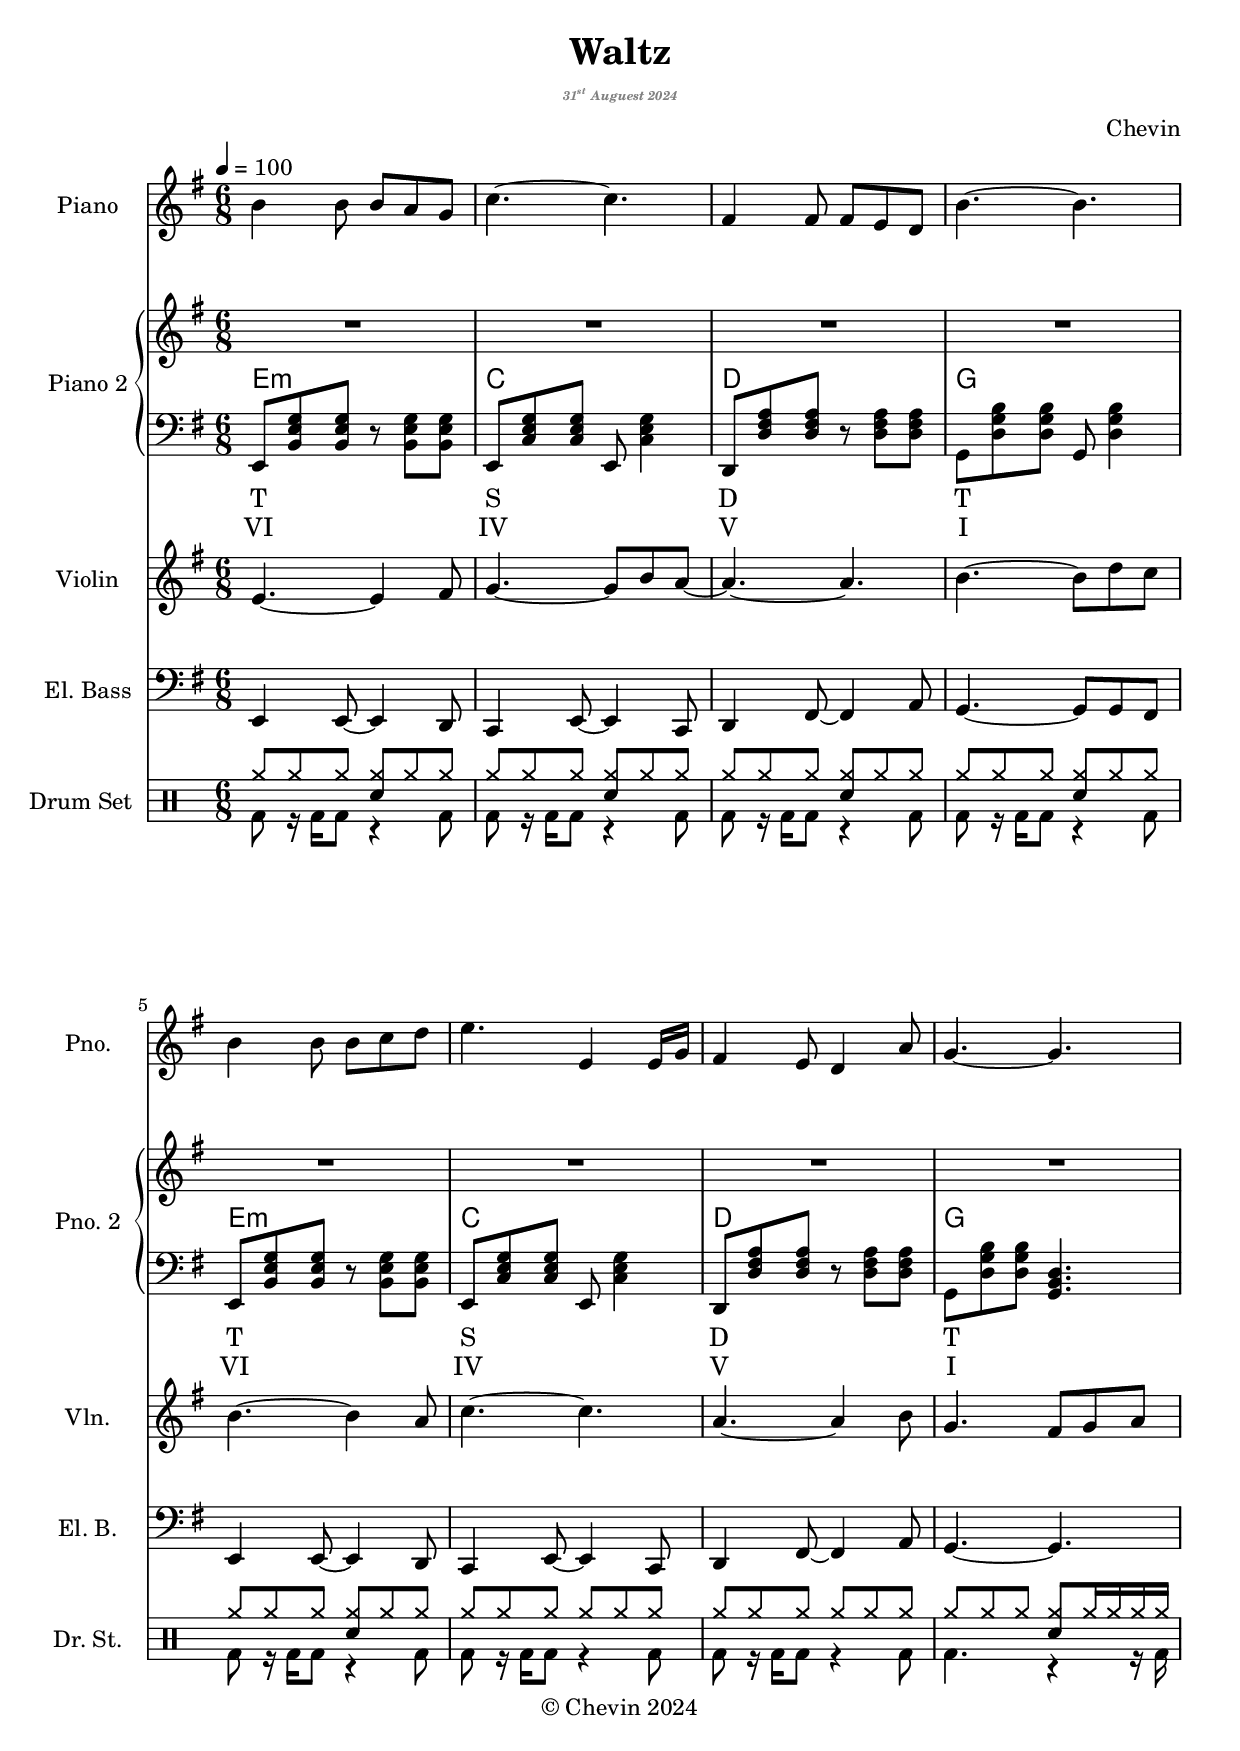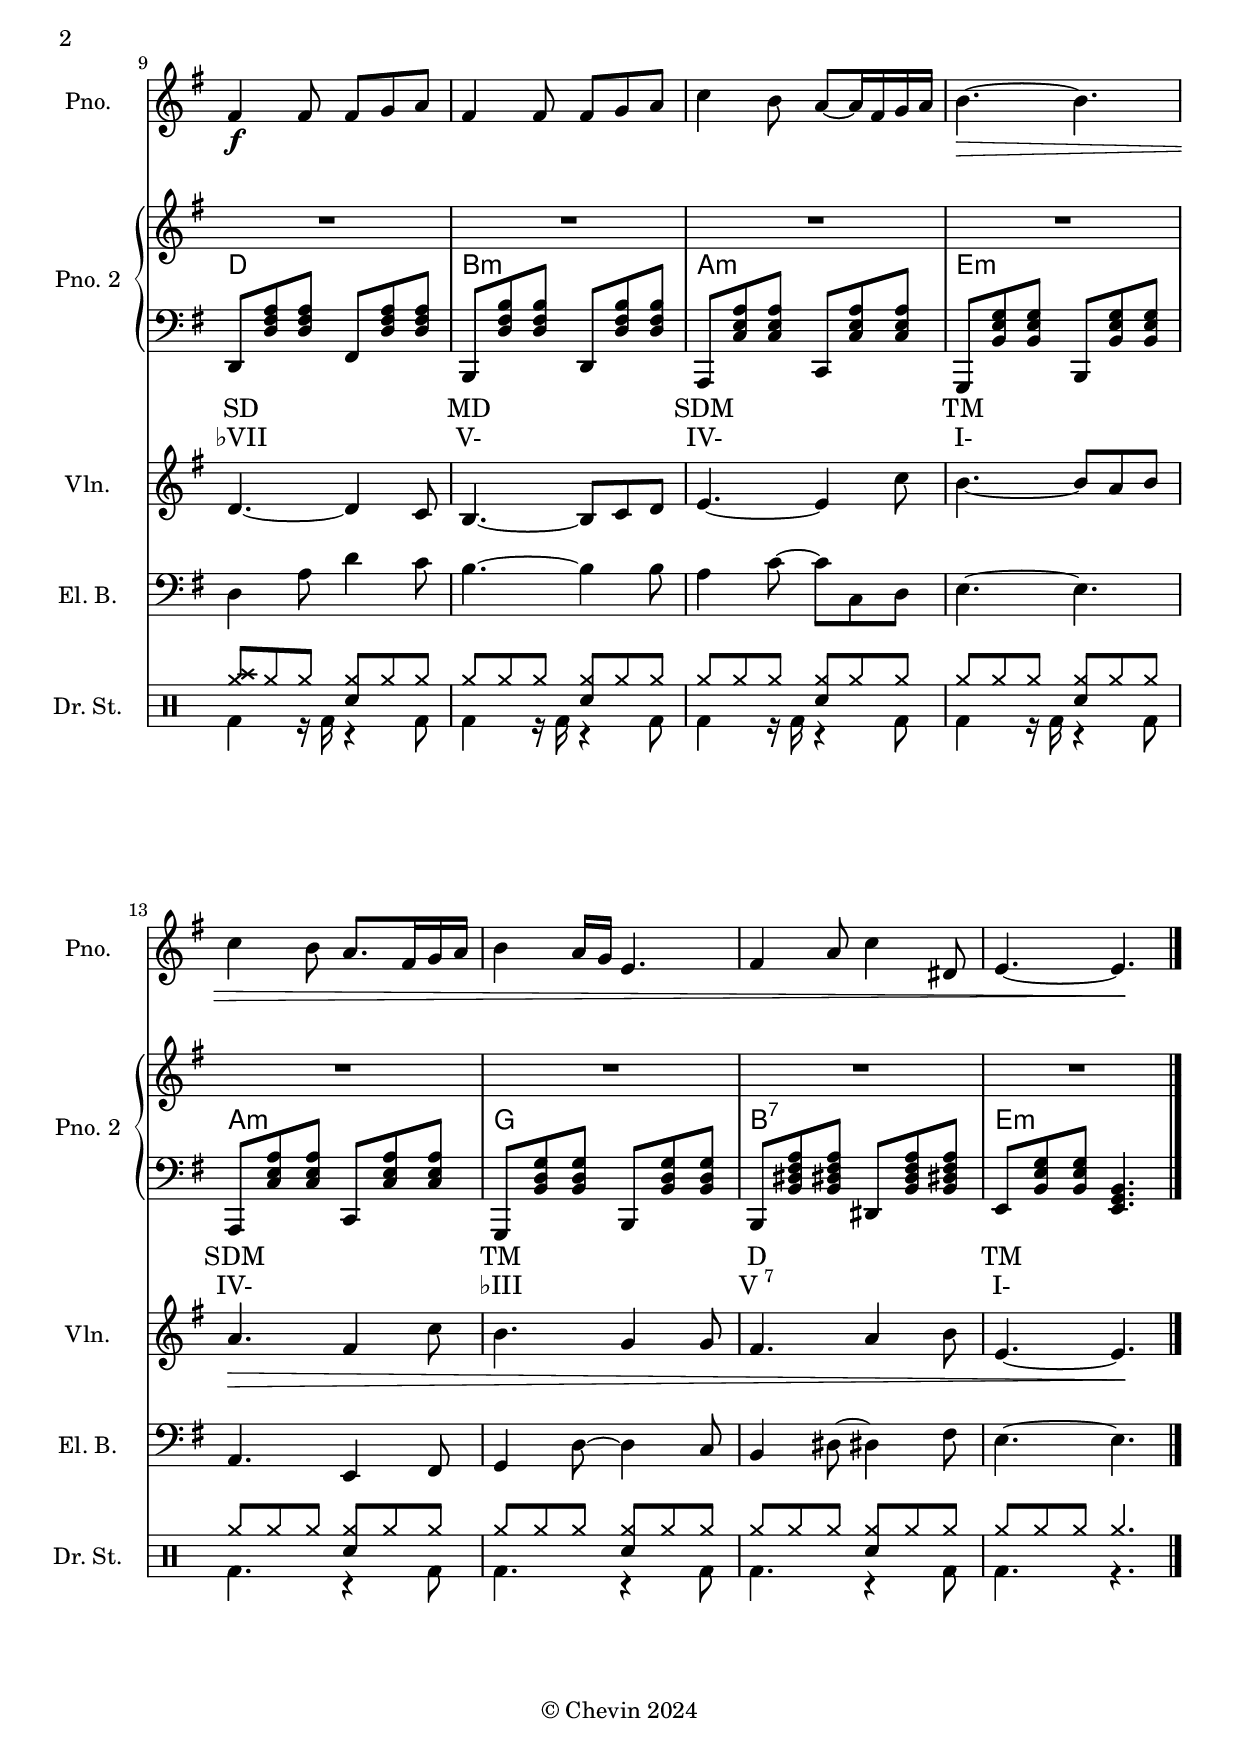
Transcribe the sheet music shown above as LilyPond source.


\version "2.24.4"

\header {
  title     = "Waltz"
  subtitle  = \markup {
    \override #'(font-size . -5)
    \italic \with-color "gray"
    {\concat { "31"\super{"st"} } "Auguest 2024"}
  }
  composer  = "Chevin"
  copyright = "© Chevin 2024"
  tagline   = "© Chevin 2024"
}

\score {
  \layout {
    indent       = 1.5\cm
    short-indent = 1.5\cm
  }
<<
  \new PianoStaff \with {
    instrumentName      = "Piano"
    shortInstrumentName = "Pno."
  }{\tempo 4 = 100 \clef treble \key g \major \time 6/8
    b'4 b'8 b' a' g'            | 
    c''4.~c''                   |
    fis'4 fis'8 fis' e' d'      |
    b'4.~b'                     |

    b'4 b'8 b' c'' d''          |
    e''4. e'4 e'16 g'           |
    fis'4 e'8 d'4 a'8           |
    g'4.~g'4.                   |
    
    fis'4\f fis'8 fis' g' a'    | % forte
    fis'4 fis'8 fis' g' a'      |
    c''4 b'8 a'~a'16 fis' g' a' |
    b'4.\>~b'                   | % decrescendo, 

    c''4 b'8 a'8. fis'16 g' a'  |
    b'4 a'16 g' e'4.            |
    fis'4 a'8 c''4 dis'8        |
    e'4.~e'4.     \!            |
  }

  \new PianoStaff \with {
    instrumentName      = "Piano 2"
    shortInstrumentName = "Pno. 2"
  }<<
    \new Staff {\clef treble \key g \major
      \repeat unfold 4 \repeat unfold 4 {R2. | }
      \bar "|."
    }
    \new ChordNames {
      \chordmode {
        e:m | c   | d   | g   |

        e:m | c   | d   | g   |

        d   | b:m | a:m | e:m |

        a:m | g   | b:7 | e:m |
      }
    }
    \new Staff { \clef bass \key g \major
      e,8 <b, e g> <b, e g> r <b, e g> <b, e g>        | 
      e,8 <c e g> <c e g> e, <c e g>4                  |
      d,8 <d fis a> <d fis a> r  <d fis a> <d fis a>   |
      g,8 <d g b> <d g b> g, <d g b>4                  |

      e,8 <b, e g> <b, e g> r <b, e g> <b, e g>        |
      e,8 <c e g> <c e g> e, <c e g>4                  |
      d,8 <d fis a> <d fis a> r  <d fis a> <d fis a>   |
      g,8 <d g b> <d g b> <g, b, d>4.                  |

      d,8 <d fis a> <d fis a> fis, <d fis a> <d fis a> |
      b,,8 <d fis b> <d fis b> d, <d fis b> <d fis b>  |
      a,,8 <c e a> <c e a> c, <c e a> <c e a>          |
      g,,8 <b, e g> <b, e g> b,, <b, e g> <b, e g>     |

      a,,8 <c e a> <c e a> c, <c e a> <c e a>          |
      g,,8 <b, d g> <b, d g> b,, <b, d g> <b, d g>     |
      b,,8 <b, dis fis a> <b, dis! fis a> 
          dis, <b, dis fis a> <b, dis! fis a>          |
      e,8 <b, e g> <b, e g> <e, g, b,>4.               |

    }
    \new Lyrics \lyricmode { %% harmonic analysis : Functional Harmony (Tonic, Subdominant, Dominant)
      T2.   S   D   T 
      T2.   S   D   T 
      SD2.  MD  SDM TM
      SDM2. TM  D   TM
    }
    \new Lyrics \lyricmode { %% harmonic analysis : Roman Numeral Analysis
      VI2. IV V I 
      VI2. IV V I 
      \markup{\concat{♭VII}}2. 
        V- 
        IV- 
        I- 
      IV-2. 
        \markup{\concat{♭III}} 
        \markup{V\super{7}} 
        I-
    }
  >>
  
  \new Staff \with {
    instrumentName      = "Violin"
    shortInstrumentName = "Vln."
  }{ \clef treble \key g \major \time 6/8
    e'4.~e'4 fis'8    |
    g'4.~g'8 b' a'~   |
    a'4.~a'           |
    b'4.~b'8 d'' c''  |

    b'4.~b'4 a'8      |
    c''4.~c''4.       |
    a'4.~a'4 b'8      |
    g'4. fis'8 g' a'  |

    d'4.~d'4 c'8      |
    b4.~b8 c' d'      |
    e'4.~e'4 c''8     |
    b'4.~b'8 a' b'    |

    a'4.\> fis'4 c''8 |
    b'4. g'4 g'8      |
    fis'4. a'4 b'8    |
    e'4.~e' \!        |
  }

  \new Staff \with {
    instrumentName      = "El. Bass"
    shortInstrumentName = "El. B."
  }{ \clef bass \key g \major \time 6/8
    e,4 e,8~ e,4 d,8     |
    c,4 e,8~ e,4 c,8     |
    d,4 fis,8~ fis,4 a,8 |
    g,4.~ g,8 g, fis,    |

    e,4 e,8~ e,4 d,8     |
    c,4 e,8~ e,4 c,8     |
    d,4 fis,8~ fis,4 a,8 |
    g,4.~ g,             |

    d4 a8 d'4 c'8        |
    b4.~b4 b8            |
    a4 c'8~c'8 c d       |
    e4.~e                |

    a,4. e,4 fis,8       |
    g,4 d8~d4 c8         |
    b,4 dis8~dis!4 fis8  |
    e4.~e                |
  }

  \new DrumStaff \with {
    instrumentName      = "Drum Set"
    shortInstrumentName = "Dr. St."
    drumStyleTable      = #weinberg-drums-style
  }{ \time 6/8
    \drummode {
      <<
        \new DrumVoice { \voiceOne
          \repeat unfold 5 {
            hh8 hh hh <hh sn> hh hh        |
          }
          \repeat unfold 2 {
            hh8 hh hh hh hh hh             |
          }
          hh8 hh hh  <hh sn> hh16 hh hh hh |

          <hh cymc>8 hh hh <hh sn> hh hh   |
          \repeat unfold 6 {
            hh8 hh hh <hh sn> hh hh        |
          }
          hh8 hh hh hh4.                   |
        }
        \new DrumVoice { \voiceTwo
          \repeat unfold 7 {
            bd8 r16 bd16 bd8 r4 bd8        |
          }
          bd4. r4 r16 bd16

          \repeat unfold 4 {
            bd4 r16 bd16 r4 bd8            |
          }

          \repeat unfold 3 {
            bd4. r4 bd8                    |
          }
          bd4. r4.                         |
        }
        \fine
      >>
    }
  }
>>
}
